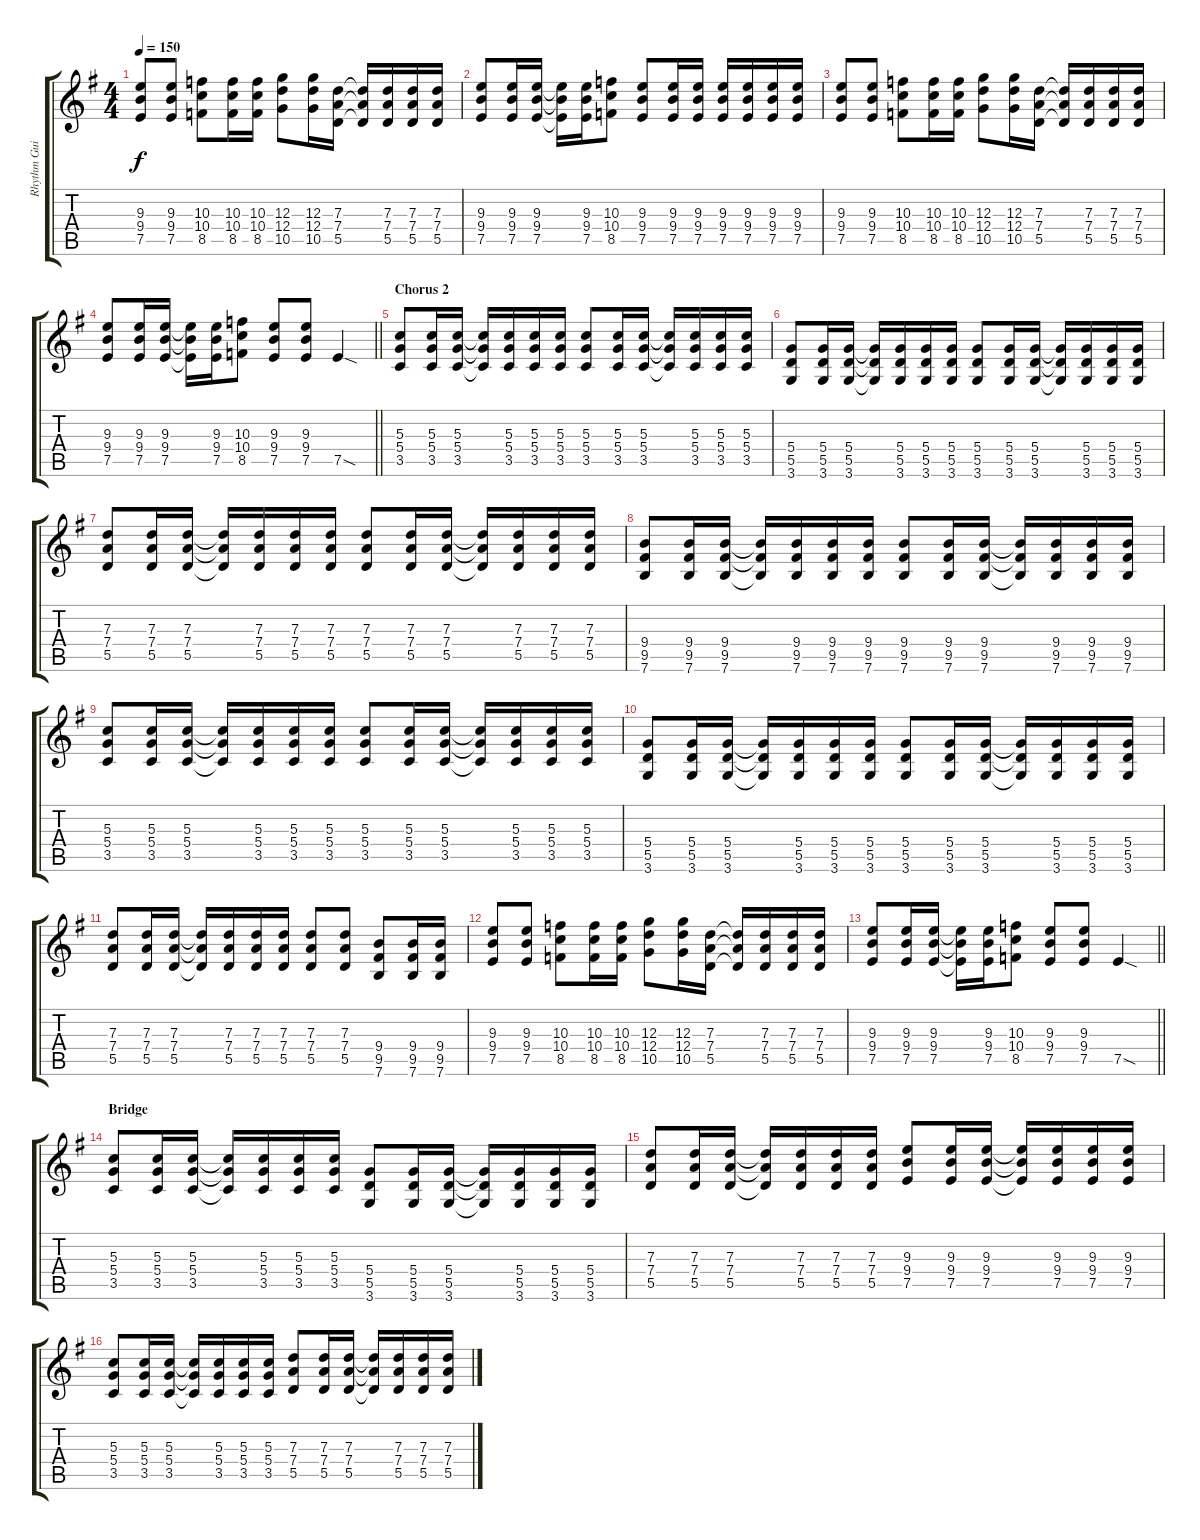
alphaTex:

\track ("Rhythm Guitar" "Rhythm Gui") {instrument distortionguitar}
\staff {score tabs}
\tuning (E4 B3 G3 D3 A2 E2) {hide}
\ts (4 4)
\tempo 150
\clef g2
\ks eminor
(9.3 9.4 7.5).8{dy f} (9.3 9.4 7.5).8 (10.3 10.4 8.5).8 (10.3 10.4 8.5).16 (10.3 10.4 8.5).16 (12.3 12.4 10.5).8 (12.3 12.4 10.5).16 (7.3 7.4 5.5).16 (7.3{t} 7.4{t} 5.5{t}).16 (7.3 7.4 5.5).16 (7.3 7.4 5.5).16 (7.3 7.4 5.5).16 |
(9.3 9.4 7.5).8 (9.3 9.4 7.5).16 (9.3 9.4 7.5).16 (9.3{t} 9.4{t} 7.5{t}).16 (9.3 9.4 7.5).16 (10.3 10.4 8.5).8 (9.3 9.4 7.5).8 (9.3 9.4 7.5).16 (9.3 9.4 7.5).16 (9.3 9.4 7.5).16 (9.3 9.4 7.5).16 (9.3 9.4 7.5).16 (9.3 9.4 7.5).16 |
(9.3 9.4 7.5).8 (9.3 9.4 7.5).8 (10.3 10.4 8.5).8 (10.3 10.4 8.5).16 (10.3 10.4 8.5).16 (12.3 12.4 10.5).8 (12.3 12.4 10.5).16 (7.3 7.4 5.5).16 (7.3{t} 7.4{t} 5.5{t}).16 (7.3 7.4 5.5).16 (7.3 7.4 5.5).16 (7.3 7.4 5.5).16 |
\barLineRight lightlight
(9.3 9.4 7.5).8 (9.3 9.4 7.5).16 (9.3 9.4 7.5).16 (9.3{t} 9.4{t} 7.5{t}).16 (9.3 9.4 7.5).16 (10.3 10.4 8.5).8 (9.3 9.4 7.5).8 (9.3 9.4 7.5).8 7.5{sod}.4 |
\section ("" "Chorus 2")
(5.3 5.4 3.5).8 (5.3 5.4 3.5).16 (5.3 5.4 3.5).16 (5.3{t} 5.4{t} 3.5{t}).16 (5.3 5.4 3.5).16 (5.3 5.4 3.5).16 (5.3 5.4 3.5).16 (5.3 5.4 3.5).8 (5.3 5.4 3.5).16 (5.3 5.4 3.5).16 (5.3{t} 5.4{t} 3.5{t}).16 (5.3 5.4 3.5).16 (5.3 5.4 3.5).16 (5.3 5.4 3.5).16 |
(5.4 5.5 3.6).8 (5.4 5.5 3.6).16 (5.4 5.5 3.6).16 (5.4{t} 5.5{t} 3.6{t}).16 (5.4 5.5 3.6).16 (5.4 5.5 3.6).16 (5.4 5.5 3.6).16 (5.4 5.5 3.6).8 (5.4 5.5 3.6).16 (5.4 5.5 3.6).16 (5.4{t} 5.5{t} 3.6{t}).16 (5.4 5.5 3.6).16 (5.4 5.5 3.6).16 (5.4 5.5 3.6).16 |
(7.3 7.4 5.5).8 (7.3 7.4 5.5).16 (7.3 7.4 5.5).16 (7.3{t} 7.4{t} 5.5{t}).16 (7.3 7.4 5.5).16 (7.3 7.4 5.5).16 (7.3 7.4 5.5).16 (7.3 7.4 5.5).8 (7.3 7.4 5.5).16 (7.3 7.4 5.5).16 (7.3{t} 7.4{t} 5.5{t}).16 (7.3 7.4 5.5).16 (7.3 7.4 5.5).16 (7.3 7.4 5.5).16 |
(9.4 9.5 7.6).8 (9.4 9.5 7.6).16 (9.4 9.5 7.6).16 (9.4{t} 9.5{t} 7.6{t}).16 (9.4 9.5 7.6).16 (9.4 9.5 7.6).16 (9.4 9.5 7.6).16 (9.4 9.5 7.6).8 (9.4 9.5 7.6).16 (9.4 9.5 7.6).16 (9.4{t} 9.5{t} 7.6{t}).16 (9.4 9.5 7.6).16 (9.4 9.5 7.6).16 (9.4 9.5 7.6).16 |
(5.3 5.4 3.5).8 (5.3 5.4 3.5).16 (5.3 5.4 3.5).16 (5.3{t} 5.4{t} 3.5{t}).16 (5.3 5.4 3.5).16 (5.3 5.4 3.5).16 (5.3 5.4 3.5).16 (5.3 5.4 3.5).8 (5.3 5.4 3.5).16 (5.3 5.4 3.5).16 (5.3{t} 5.4{t} 3.5{t}).16 (5.3 5.4 3.5).16 (5.3 5.4 3.5).16 (5.3 5.4 3.5).16 |
(5.4 5.5 3.6).8 (5.4 5.5 3.6).16 (5.4 5.5 3.6).16 (5.4{t} 5.5{t} 3.6{t}).16 (5.4 5.5 3.6).16 (5.4 5.5 3.6).16 (5.4 5.5 3.6).16 (5.4 5.5 3.6).8 (5.4 5.5 3.6).16 (5.4 5.5 3.6).16 (5.4{t} 5.5{t} 3.6{t}).16 (5.4 5.5 3.6).16 (5.4 5.5 3.6).16 (5.4 5.5 3.6).16 |
(7.3 7.4 5.5).8 (7.3 7.4 5.5).16 (7.3 7.4 5.5).16 (7.3{t} 7.4{t} 5.5{t}).16 (7.3 7.4 5.5).16 (7.3 7.4 5.5).16 (7.3 7.4 5.5).16 (7.3 7.4 5.5).8 (7.3 7.4 5.5).8 (9.4 9.5 7.6).8 (9.4 9.5 7.6).16 (9.4 9.5 7.6).16 |
(9.3 9.4 7.5).8 (9.3 9.4 7.5).8 (10.3 10.4 8.5).8 (10.3 10.4 8.5).16 (10.3 10.4 8.5).16 (12.3 12.4 10.5).8 (12.3 12.4 10.5).16 (7.3 7.4 5.5).16 (7.3{t} 7.4{t} 5.5{t}).16 (7.3 7.4 5.5).16 (7.3 7.4 5.5).16 (7.3 7.4 5.5).16 |
\barLineRight lightlight
(9.3 9.4 7.5).8 (9.3 9.4 7.5).16 (9.3 9.4 7.5).16 (9.3{t} 9.4{t} 7.5{t}).16 (9.3 9.4 7.5).16 (10.3 10.4 8.5).8 (9.3 9.4 7.5).8 (9.3 9.4 7.5).8 7.5{sod}.4 |
\section ("" "Bridge")
(5.3 5.4 3.5).8 (5.3 5.4 3.5).16 (5.3 5.4 3.5).16 (5.3{t} 5.4{t} 3.5{t}).16 (5.3 5.4 3.5).16 (5.3 5.4 3.5).16 (5.3 5.4 3.5).16 (5.4 5.5 3.6).8 (5.4 5.5 3.6).16 (5.4 5.5 3.6).16 (5.4{t} 5.5{t} 3.6{t}).16 (5.4 5.5 3.6).16 (5.4 5.5 3.6).16 (5.4 5.5 3.6).16 |
(7.3 7.4 5.5).8 (7.3 7.4 5.5).16 (7.3 7.4 5.5).16 (7.3{t} 7.4{t} 5.5{t}).16 (7.3 7.4 5.5).16 (7.3 7.4 5.5).16 (7.3 7.4 5.5).16 (9.3 9.4 7.5).8 (9.3 9.4 7.5).16 (9.3 9.4 7.5).16 (9.3{t} 9.4{t} 7.5{t}).16 (9.3 9.4 7.5).16 (9.3 9.4 7.5).16 (9.3 9.4 7.5).16 |
(5.3 5.4 3.5).8 (5.3 5.4 3.5).16 (5.3 5.4 3.5).16 (5.3{t} 5.4{t} 3.5{t}).16 (5.3 5.4 3.5).16 (5.3 5.4 3.5).16 (5.3 5.4 3.5).16 (7.3 7.4 5.5).8 (7.3 7.4 5.5).16 (7.3 7.4 5.5).16 (7.3{t} 7.4{t} 5.5{t}).16 (7.3 7.4 5.5).16 (7.3 7.4 5.5).16 (7.3 7.4 5.5).16
